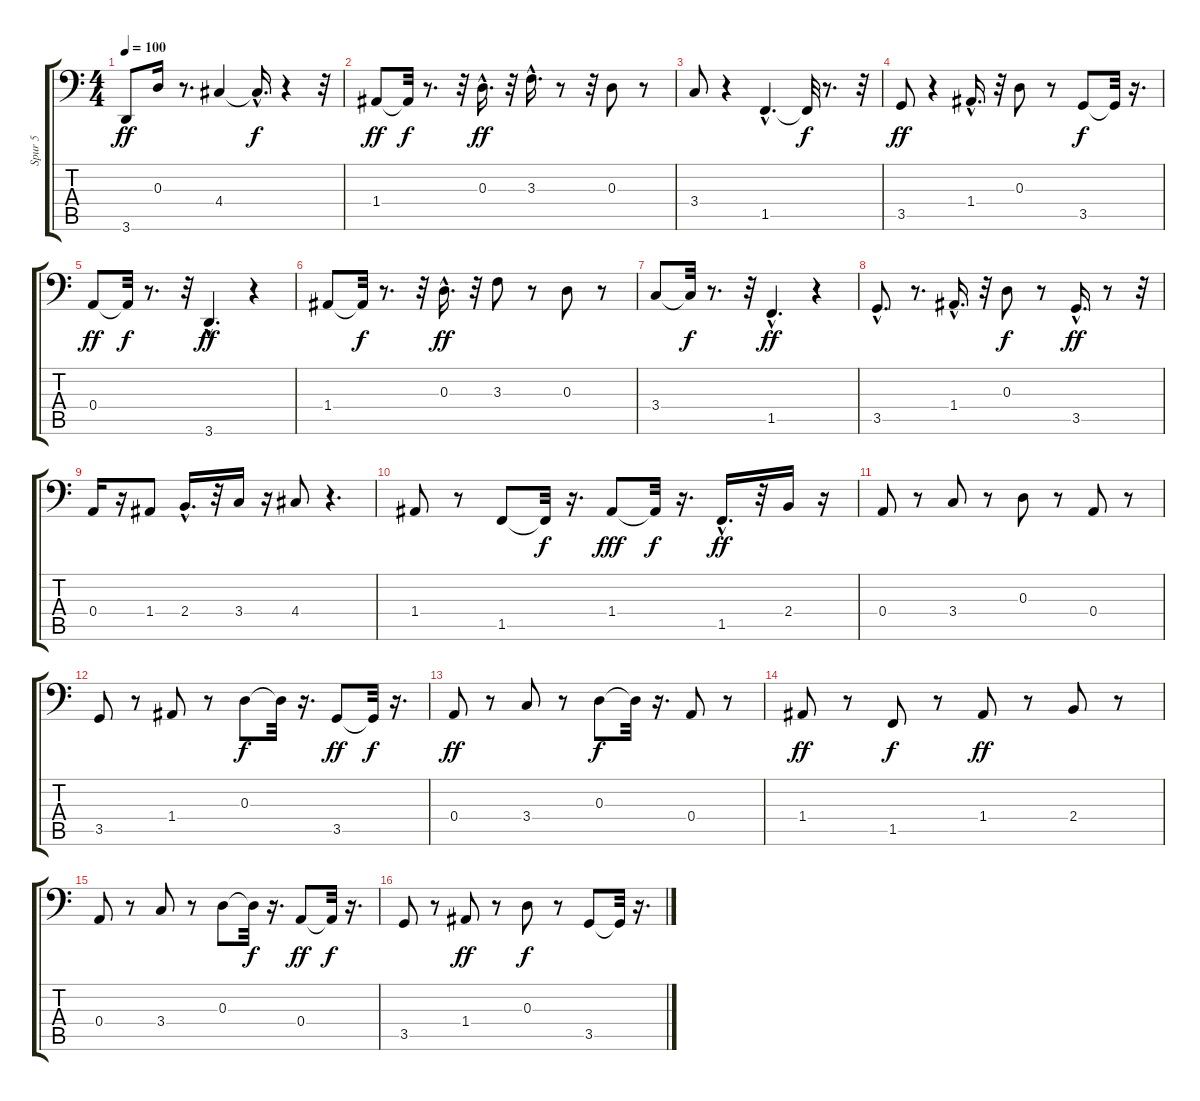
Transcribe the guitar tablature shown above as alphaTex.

\track ("Spur 5" "Spur 5") {instrument electricbassfinger}
\staff {score tabs}
\tuning (C3 G2 D2 A1 E1 B0) {hide}
\ts (4 4)
\tempo 100
\clef f4
\ks c
3.6.8{dy ff} 0.3.16 r.8{d} 4.4.4 4.4{hac t}.16{d dy f} r.4 r.32 |
1.4.8{dy ff} 1.4{t}.32{dy f} r.8{d} r.32 0.3{hac}.16{d dy ff} r.32 3.3{hac}.16{d} r.8 r.32 0.3.8 r.8 |
3.4.8 r.4 1.5{hac}.4{d} 1.5{t}.32{dy f} r.8{d} r.32 |
3.5.8{dy ff} r.4 1.4{hac}.16{d} r.32 0.3.8 r.8 3.5.8{dy f} 3.5{t}.32 r.16{d} |
0.4.8{dy ff} 0.4{t}.32{dy f} r.8{d} r.32 3.6{hac}.4{d dy ff} r.4 |
1.4.8 1.4{t}.32{dy f} r.8{d} r.32 0.3{hac}.16{d dy ff} r.32 3.3.8 r.8 0.3.8 r.8 |
3.4.8 3.4{t}.32{dy f} r.8{d} r.32 1.5{hac}.4{d dy ff} r.4 |
3.5{hac}.8{d} r.8{d} 1.4{hac}.16{d} r.32 0.3.8{dy f} r.8 3.5{hac}.16{d dy ff} r.8 r.32 |
0.4.16 r.16 1.4.8 2.4{hac}.16{d} r.32 3.4.16 r.16 4.4.8 r.4{d} |
1.4.8 r.8 1.5.8 1.5{t}.32{dy f} r.16{d} 1.4.8{dy fff} 1.4{t}.32{dy f} r.16{d} 1.5{hac}.16{d dy ff} r.32 2.4.16 r.16 |
0.4.8 r.8 3.4.8 r.8 0.3.8 r.8 0.4.8 r.8 |
3.5.8 r.8 1.4.8 r.8 0.3.8{dy f} 0.3{t}.32 r.16{d} 3.5.8{dy ff} 3.5{t}.32{dy f} r.16{d} |
0.4.8{dy ff} r.8 3.4.8 r.8 0.3.8{dy f} 0.3{t}.32 r.16{d} 0.4.8 r.8 |
1.4.8{dy ff} r.8 1.5.8{dy f} r.8 1.4.8{dy ff} r.8 2.4.8 r.8 |
0.4.8 r.8 3.4.8 r.8 0.3.8 0.3{t}.32{dy f} r.16{d} 0.4.8{dy ff} 0.4{t}.32{dy f} r.16{d} |
3.5.8 r.8 1.4.8{dy ff} r.8 0.3.8{dy f} r.8 3.5.8 3.5{t}.32 r.16{d}
